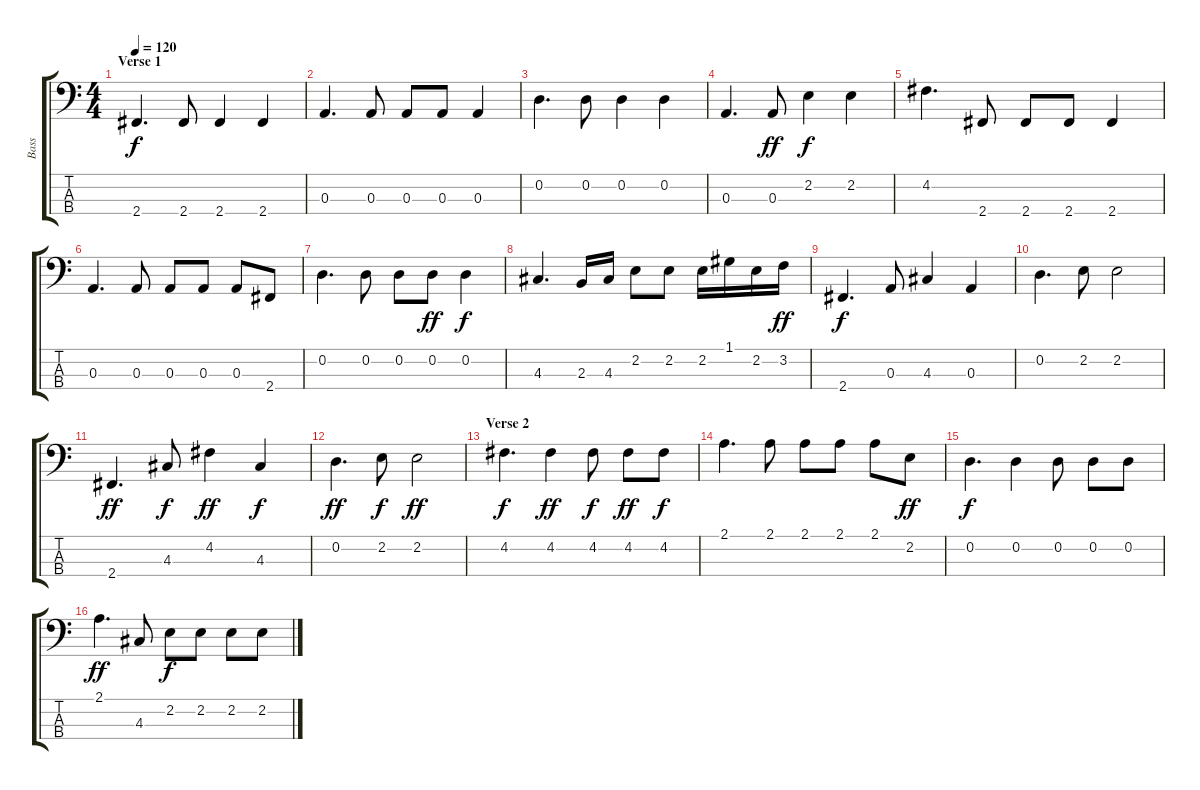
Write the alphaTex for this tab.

\track ("Bass" "Bass") {instrument electricbassfinger}
\staff {score tabs}
\tuning (G2 D2 A1 E1) {hide}
\ts (4 4)
\section ("" "Verse 1")
\tempo 120
\clef f4
\ks c
2.4.4{d dy f} 2.4.8 2.4.4 2.4.4 |
0.3.4{d} 0.3.8 0.3.8 0.3.8 0.3.4 |
0.2.4{d} 0.2.8 0.2.4 0.2.4 |
0.3.4{d} 0.3.8{dy ff} 2.2.4{dy f} 2.2.4 |
4.2.4{d} 2.4.8 2.4.8 2.4.8 2.4.4 |
0.3.4{d} 0.3.8 0.3.8 0.3.8 0.3.8 2.4.8 |
0.2.4{d} 0.2.8 0.2.8 0.2.8{dy ff} 0.2.4{dy f} |
4.3.4{d} 2.3.16 4.3.16 2.2.8 2.2.8 2.2.16 1.1.16 2.2.16 3.2.16{dy ff} |
2.4.4{d dy f} 0.3.8 4.3.4 0.3.4 |
0.2.4{d} 2.2.8 2.2.2 |
2.4.4{d dy ff} 4.3.8{dy f} 4.2.4{dy ff} 4.3.4{dy f} |
0.2.4{d dy ff} 2.2.8{dy f} 2.2.2{dy ff} |
\section ("" "Verse 2")
4.2.4{d dy f} 4.2.4{dy ff} 4.2.8{dy f} 4.2.8{dy ff} 4.2.8{dy f} |
2.1.4{d} 2.1.8 2.1.8 2.1.8 2.1.8 2.2.8{dy ff} |
0.2.4{d dy f} 0.2.4 0.2.8 0.2.8 0.2.8 |
2.1.4{d dy ff} 4.3.8 2.2.8{dy f} 2.2.8 2.2.8 2.2.8
